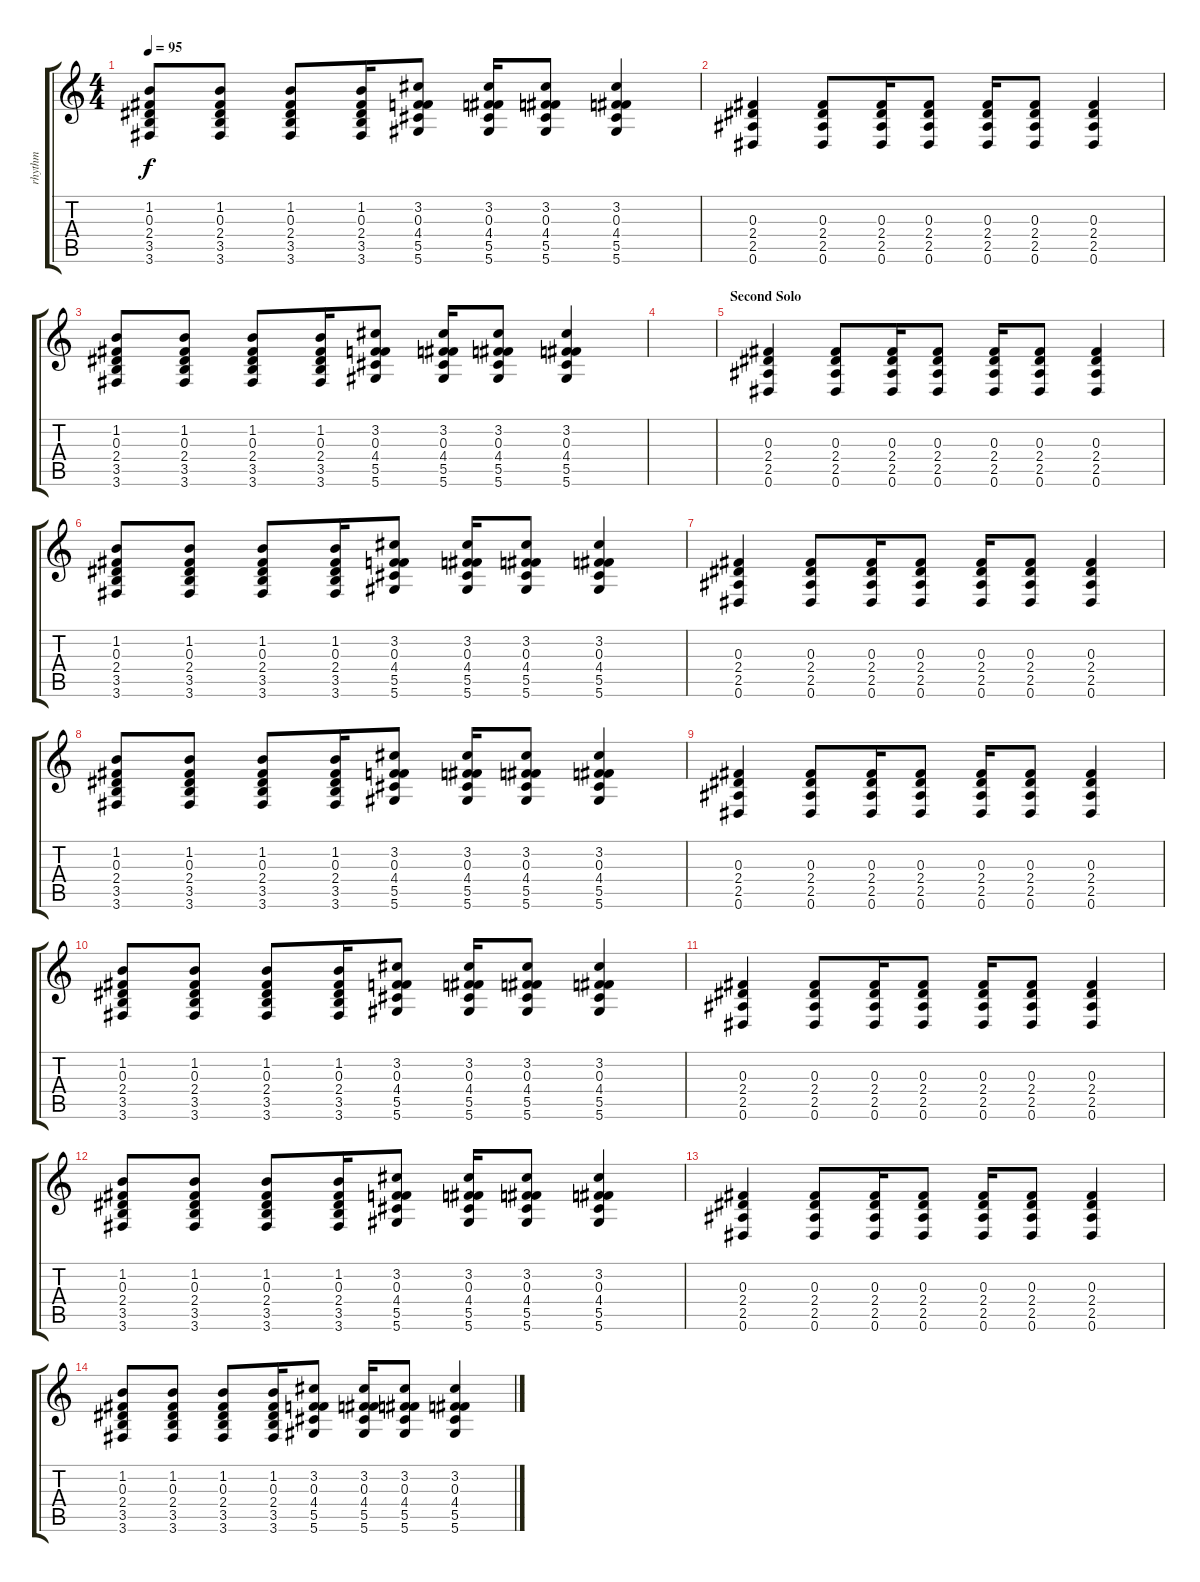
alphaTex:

\track ("rhythm" "rhythm") {instrument acousticguitarsteel}
\staff {score tabs}
\tuning (Eb4 Bb3 Gb3 Db3 Ab2 Eb2) {hide}
\ts (4 4)
\tempo 95
\clef g2
\ks c
(1.2 0.3 2.4 3.5 3.6).8{dy f} (1.2 0.3 2.4 3.5 3.6).8 (1.2 0.3 2.4 3.5 3.6).8 (1.2 0.3 2.4 3.5 3.6).16 (3.2 0.3 4.4 5.5 5.6).8 (3.2 0.3 4.4 5.5 5.6).16 (3.2 0.3 4.4 5.5 5.6).8 (3.2 0.3 4.4 5.5 5.6).4 |
(0.3 2.4 2.5 0.6).4 (0.3 2.4 2.5 0.6).8 (0.3 2.4 2.5 0.6).16 (0.3 2.4 2.5 0.6).8 (0.3 2.4 2.5 0.6).16 (0.3 2.4 2.5 0.6).8 (0.3 2.4 2.5 0.6).4 |
(1.2 0.3 2.4 3.5 3.6).8 (1.2 0.3 2.4 3.5 3.6).8 (1.2 0.3 2.4 3.5 3.6).8 (1.2 0.3 2.4 3.5 3.6).16 (3.2 0.3 4.4 5.5 5.6).8 (3.2 0.3 4.4 5.5 5.6).16 (3.2 0.3 4.4 5.5 5.6).8 (3.2 0.3 4.4 5.5 5.6).4 |
|
\section ("" "Second Solo")
(0.3 2.4 2.5 0.6).4 (0.3 2.4 2.5 0.6).8 (0.3 2.4 2.5 0.6).16 (0.3 2.4 2.5 0.6).8 (0.3 2.4 2.5 0.6).16 (0.3 2.4 2.5 0.6).8 (0.3 2.4 2.5 0.6).4 |
(1.2 0.3 2.4 3.5 3.6).8 (1.2 0.3 2.4 3.5 3.6).8 (1.2 0.3 2.4 3.5 3.6).8 (1.2 0.3 2.4 3.5 3.6).16 (3.2 0.3 4.4 5.5 5.6).8 (3.2 0.3 4.4 5.5 5.6).16 (3.2 0.3 4.4 5.5 5.6).8 (3.2 0.3 4.4 5.5 5.6).4 |
(0.3 2.4 2.5 0.6).4 (0.3 2.4 2.5 0.6).8 (0.3 2.4 2.5 0.6).16 (0.3 2.4 2.5 0.6).8 (0.3 2.4 2.5 0.6).16 (0.3 2.4 2.5 0.6).8 (0.3 2.4 2.5 0.6).4 |
(1.2 0.3 2.4 3.5 3.6).8 (1.2 0.3 2.4 3.5 3.6).8 (1.2 0.3 2.4 3.5 3.6).8 (1.2 0.3 2.4 3.5 3.6).16 (3.2 0.3 4.4 5.5 5.6).8 (3.2 0.3 4.4 5.5 5.6).16 (3.2 0.3 4.4 5.5 5.6).8 (3.2 0.3 4.4 5.5 5.6).4 |
(0.3 2.4 2.5 0.6).4 (0.3 2.4 2.5 0.6).8 (0.3 2.4 2.5 0.6).16 (0.3 2.4 2.5 0.6).8 (0.3 2.4 2.5 0.6).16 (0.3 2.4 2.5 0.6).8 (0.3 2.4 2.5 0.6).4 |
(1.2 0.3 2.4 3.5 3.6).8 (1.2 0.3 2.4 3.5 3.6).8 (1.2 0.3 2.4 3.5 3.6).8 (1.2 0.3 2.4 3.5 3.6).16 (3.2 0.3 4.4 5.5 5.6).8 (3.2 0.3 4.4 5.5 5.6).16 (3.2 0.3 4.4 5.5 5.6).8 (3.2 0.3 4.4 5.5 5.6).4 |
(0.3 2.4 2.5 0.6).4 (0.3 2.4 2.5 0.6).8 (0.3 2.4 2.5 0.6).16 (0.3 2.4 2.5 0.6).8 (0.3 2.4 2.5 0.6).16 (0.3 2.4 2.5 0.6).8 (0.3 2.4 2.5 0.6).4 |
(1.2 0.3 2.4 3.5 3.6).8 (1.2 0.3 2.4 3.5 3.6).8 (1.2 0.3 2.4 3.5 3.6).8 (1.2 0.3 2.4 3.5 3.6).16 (3.2 0.3 4.4 5.5 5.6).8 (3.2 0.3 4.4 5.5 5.6).16 (3.2 0.3 4.4 5.5 5.6).8 (3.2 0.3 4.4 5.5 5.6).4 |
(0.3 2.4 2.5 0.6).4 (0.3 2.4 2.5 0.6).8 (0.3 2.4 2.5 0.6).16 (0.3 2.4 2.5 0.6).8 (0.3 2.4 2.5 0.6).16 (0.3 2.4 2.5 0.6).8 (0.3 2.4 2.5 0.6).4 |
(1.2 0.3 2.4 3.5 3.6).8 (1.2 0.3 2.4 3.5 3.6).8 (1.2 0.3 2.4 3.5 3.6).8 (1.2 0.3 2.4 3.5 3.6).16 (3.2 0.3 4.4 5.5 5.6).8 (3.2 0.3 4.4 5.5 5.6).16 (3.2 0.3 4.4 5.5 5.6).8 (3.2 0.3 4.4 5.5 5.6).4
